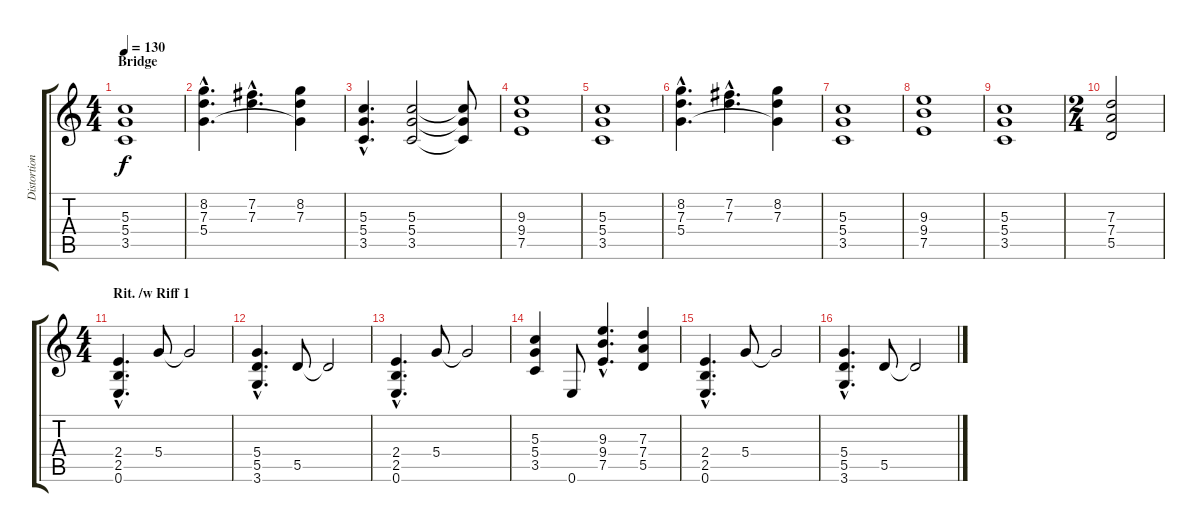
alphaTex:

\track ("Distortion Guitar" "Distortion") {instrument distortionguitar}
\staff {score tabs}
\tuning (E4 B3 G3 D3 A2 E2) {hide}
\ts (4 4)
\section ("" "Bridge")
\tempo 130
\clef g2
\ks c
(5.3 5.4 3.5).1{dy f instrument distortionguitar} |
(8.2{hac} 7.3{hac} 5.4{hac}).4{d} (7.2{hac} 7.3{hac}).4{d} (8.2 7.3 5.4{t}).4 |
(5.3{hac} 5.4{hac} 3.5{hac}).4{d} (5.3 5.4 3.5).2 (5.3{t} 5.4{t} 3.5{t}).8 |
(9.3 9.4 7.5).1 |
(5.3 5.4 3.5).1 |
(8.2{hac} 7.3{hac} 5.4{hac}).4{d} (7.2{hac} 7.3{hac}).4{d} (8.2 7.3 5.4{t}).4 |
(5.3 5.4 3.5).1 |
(9.3 9.4 7.5).1 |
(5.3 5.4 3.5).1 |
\ts (2 4)
(7.3 7.4 5.5).2 |
\ts (4 4)
\section ("" "Rit. /w Riff 1")
(2.4{hac} 2.5{hac} 0.6{hac}).4{d} 5.4.8 5.4{t}.2 |
(5.4{hac} 5.5{hac} 3.6{hac}).4{d} 5.5.8 5.5{t}.2 |
(2.4{hac} 2.5{hac} 0.6{hac}).4{d} 5.4.8 5.4{t}.2 |
(5.3 5.4 3.5).4 0.6.8 (9.3{hac} 9.4{hac} 7.5{hac}).4{d} (7.3 7.4 5.5).4 |
(2.4{hac} 2.5{hac} 0.6{hac}).4{d} 5.4.8 5.4{t}.2 |
(5.4{hac} 5.5{hac} 3.6{hac}).4{d} 5.5.8 5.5{t}.2
